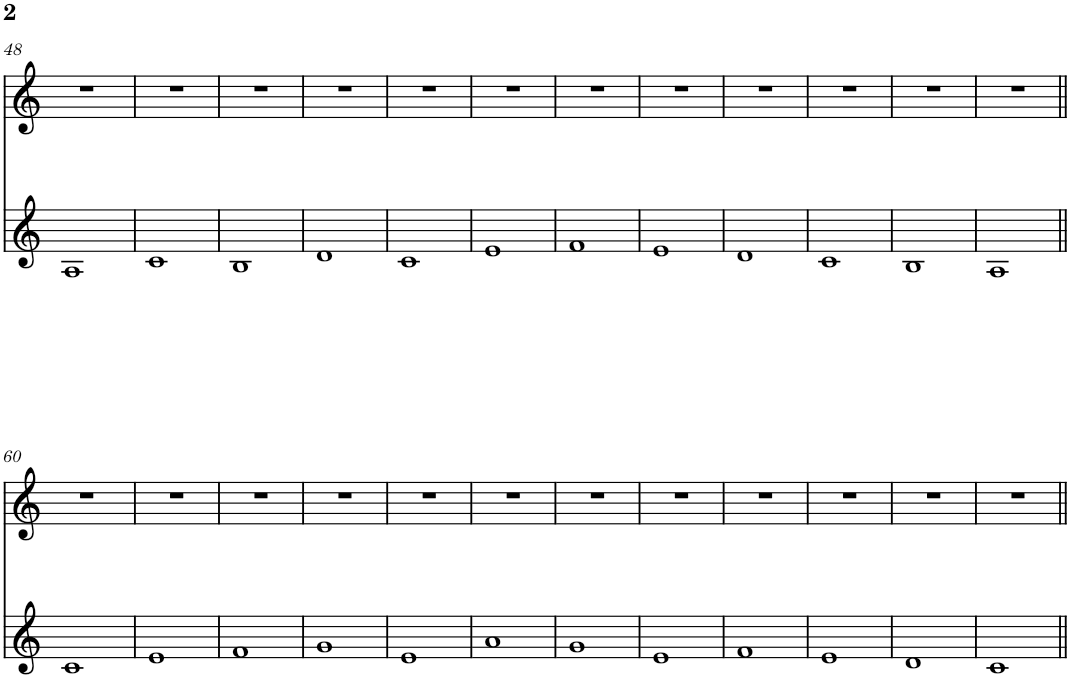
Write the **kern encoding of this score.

**kern	**kern
*part1	*part1
*staff2	*staff1
*I"Solo Vocal	*
!!LO:PB:g=z
*clefG2	*clefG2
*k[]	*k[]
*M4/4	*M4/4
=48	=48
1A	1r
=49	=49
1c	1r
=50	=50
1B	1r
=51	=51
1d	1r
=52	=52
1c	1r
=53	=53
1e	1r
=54	=54
1f	1r
=55	=55
1e	1r
=56	=56
1d	1r
=57	=57
1c	1r
=58	=58
1B	1r
=59	=59
1A	1r
!!LO:LB:g=z
=60||	=60||
1c	1r
=61	=61
1e	1r
=62	=62
1f	1r
=63	=63
1g	1r
=64	=64
1e	1r
=65	=65
1a	1r
=66	=66
1g	1r
=67	=67
1e	1r
=68	=68
1f	1r
=69	=69
1e	1r
=70	=70
1d	1r
=71	=71
1c	1r
=||	=||
*-	*-
